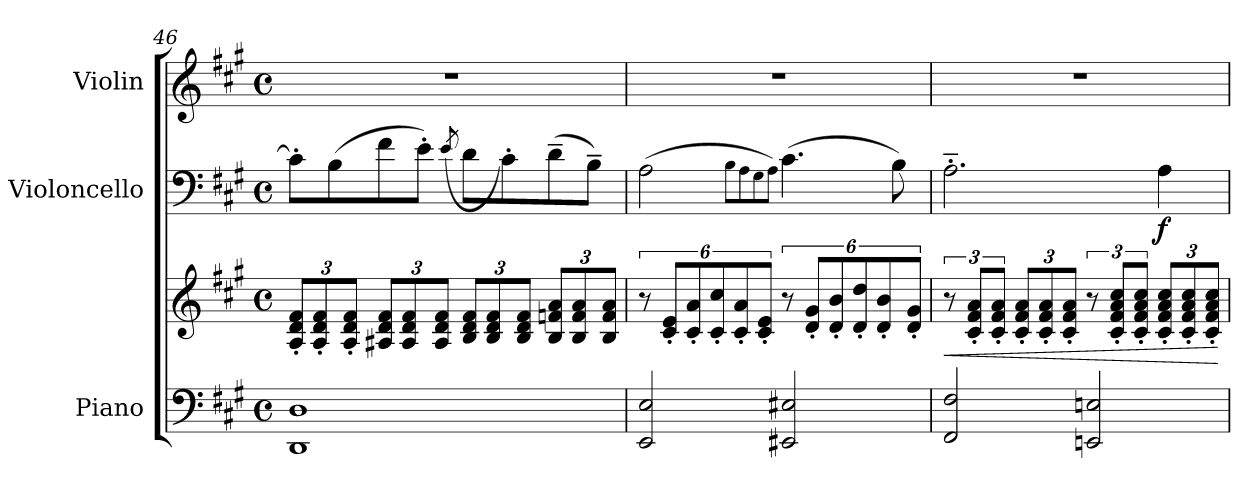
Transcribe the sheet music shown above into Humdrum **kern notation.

**kern	**kern	**dynam	**kern	**dynam	**kern
*part3	*part3	*part3	*part2	*part2	*part1
*staff4	*staff3	*staff3/4	*staff2	*staff2	*staff1
*I"Piano	*	*	*I"Violoncello	*	*I"Violin
*I'Pno.	*	*	*I'Vc.	*	*I'Vln.
!!LO:LB:g=z
*clefF4	*clefG2	*	*clefF4	*	*clefG2
*k[f#c#g#]	*k[f#c#g#]	*	*k[f#c#g#]	*	*k[f#c#g#]
*M4/4	*M4/4	*	*M4/4	*	*M4/4
*met(c)	*met(c)	*	*met(c)	*	*met(c)
*	*Xbrackettup	*	*	*	*
=46	=46	=46	=46	=46	=46
1DD 1D	12A/' 12d/' 12f#/'L	.	8c#'\L]	.	1r
.	12A/' 12d/' 12f#/'	.	.	.	.
.	.	.	(8B\	.	.
.	12A/' 12d/' 12f#/'J	.	.	.	.
.	12A#X/ 12d/ 12f#/L	.	8f#\	.	.
.	12A#/ 12d/ 12f#/	.	.	.	.
.	.	.	8e'\J)	.	.
.	12A#/ 12d/ 12f#/J	.	.	.	.
.	.	.	(>8qe/	.	.
.	12B/ 12d/ 12f#/L	.	8d\L	.	.
.	12B/ 12d/ 12f#/	.	.	.	.
.	.	.	8c#'\)	.	.
.	12B/ 12d/ 12f#/J	.	.	.	.
.	12B/ 12fn/ 12a/L	.	(8d~\	.	.
.	12B/ 12f/ 12a/	.	.	.	.
.	.	.	8B~\J)	.	.
.	12B/ 12f/ 12a/J	.	.	.	.
=47	=47	=47	=47	=47	=47
*	*brackettup	*	*	*	*
2EE/ 2E/	12r	.	(2A\	.	1r
.	12c#/' 12e/'L	.	.	.	.
.	12c#/' 12a/'	.	.	.	.
.	12c#/' 12cc#/'	.	.	.	.
.	12c#/' 12a/'	.	.	.	.
.	12c#/' 12e/'J	.	.	.	.
.	.	.	8qB\L	.	.
.	.	.	8qA\	.	.
.	.	.	8qG#\	.	.
.	.	.	8qA\J)	.	.
2EE#X/ 2E#X/	12r	.	(4.c#\	.	.
.	12d/' 12g#/'L	.	.	.	.
.	12d/' 12b/'	.	.	.	.
.	12d/' 12dd/'	.	.	.	.
.	12d/' 12b/'	.	.	.	.
.	.	.	8B\)	.	.
.	12d/' 12g#/'J	.	.	.	.
=48	=48	=48	=48	=48	=48
!	!	!LO:HP:b	!	!	!
2FF#/ 2F#/	12r	<	2.A'~\	.	1r
.	12c#/' 12f#/' 12a/'L	.	.	.	.
.	12c#/' 12f#/' 12a/'J	.	.	.	.
*	*Xbrackettup	*	*	*	*
.	12c#/' 12f#/' 12a/'L	.	.	.	.
.	12c#/' 12f#/' 12a/'	.	.	.	.
.	12c#/' 12f#/' 12a/'J	.	.	.	.
*	*brackettup	*	*	*	*
2EEn/ 2En/	12r	.	.	.	.
.	12c#/' 12f#/' 12a/' 12cc#/'L	.	.	.	.
.	12c#/' 12f#/' 12a/' 12cc#/'J	.	.	.	.
*	*Xbrackettup	*	*	*	*
!	!	!	!	!LO:DY:b	!
.	12c#/' 12f#/' 12a/' 12cc#/'L	.	4A\	f	.
.	12c#/' 12f#/' 12a/' 12cc#/'	.	.	.	.
.	12c#/' 12f#/' 12a/' 12cc#/'J	.	.	.	.
.	.	[	.	.	.
=	=	=	=	=	=
*-	*-	*-	*-	*-	*-
